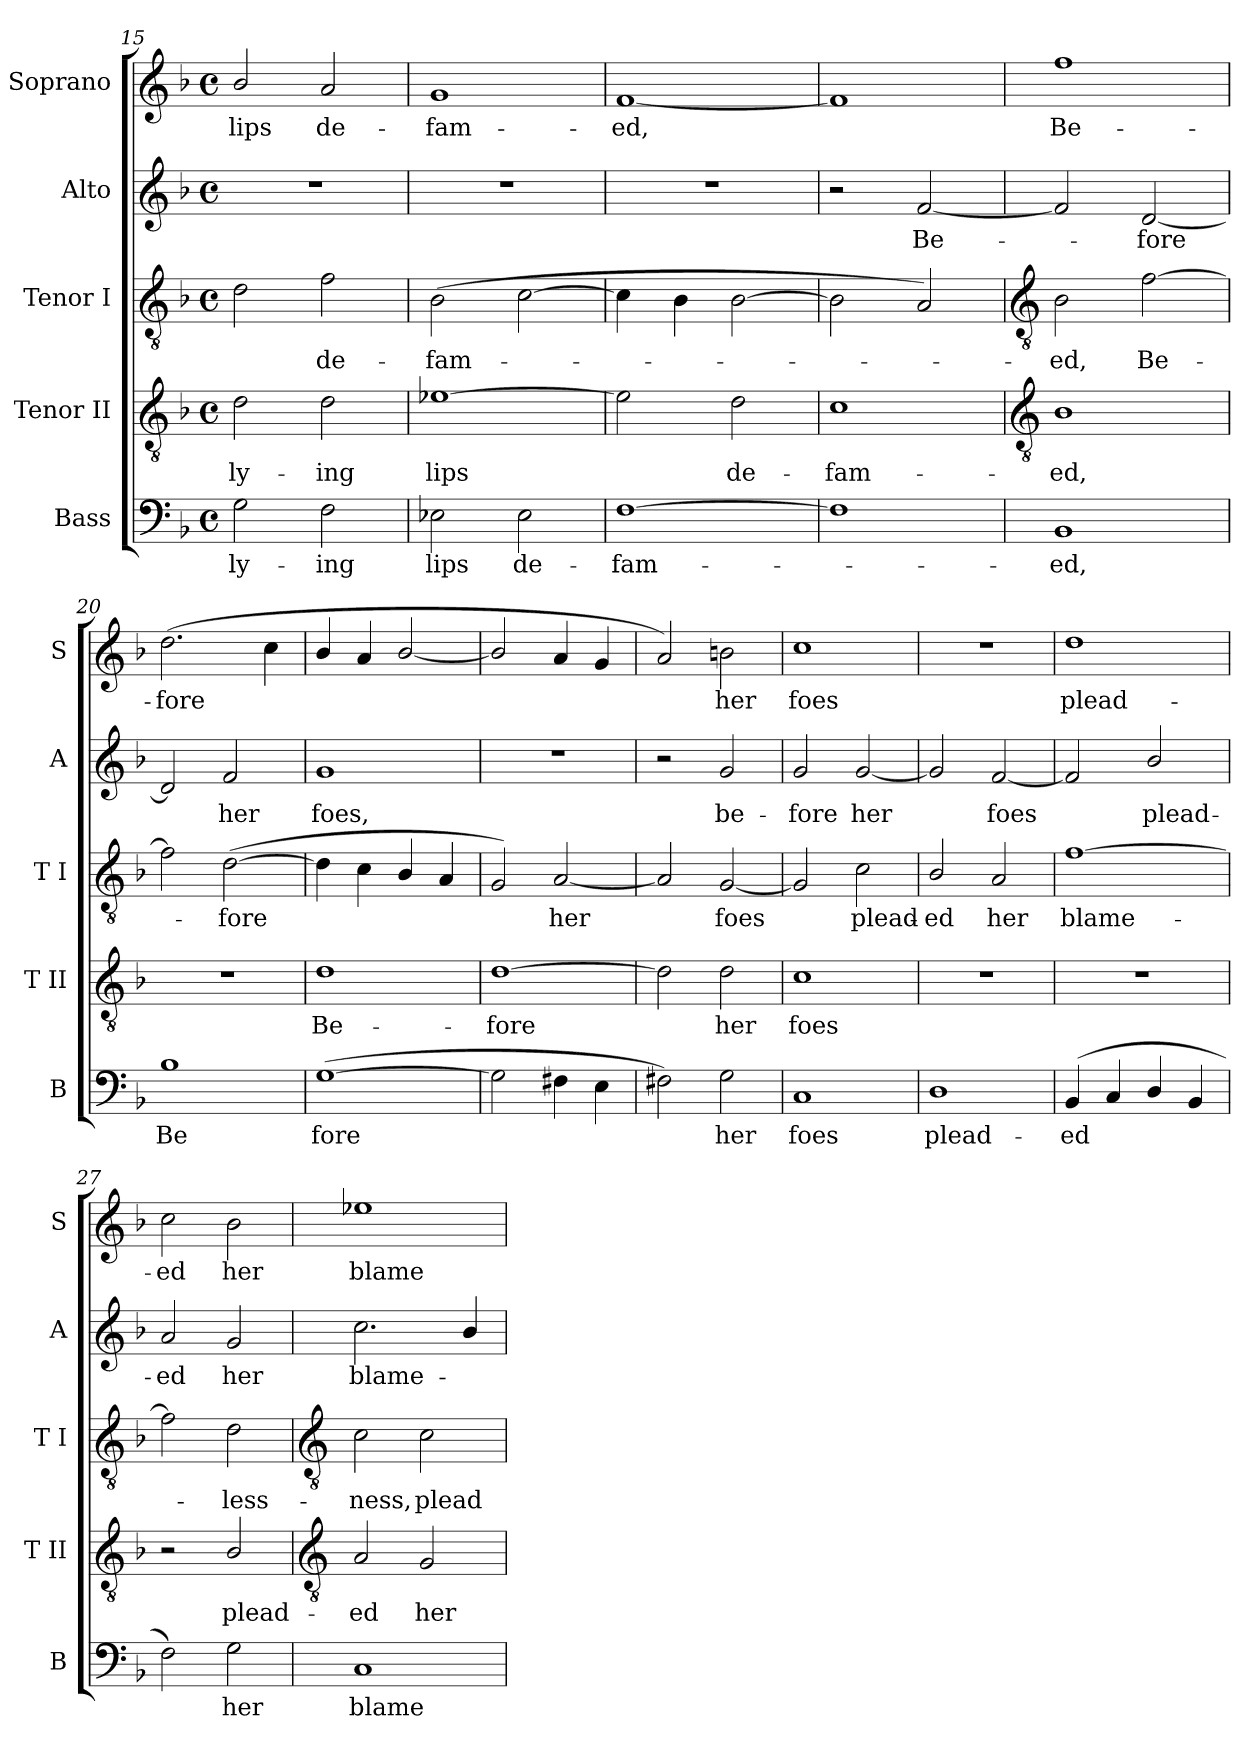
**kern	**text	**kern	**text	**kern	**text	**kern	**text	**kern	**text
*part5	*part5	*part4	*part4	*part3	*part3	*part2	*part2	*part1	*part1
*staff5	*staff5	*staff4	*staff4	*staff3	*staff3	*staff2	*staff2	*staff1	*staff1
*I"Bass	*	*I"Tenor II	*	*I"Tenor I	*	*I"Alto	*	*I"Soprano	*
*I'B	*	*I'T II	*	*I'T I	*	*I'A	*	*I'S	*
*clefF4	*	*clefGv2	*	*clefGv2	*	*clefG2	*	*clefG2	*
*k[b-]	*	*k[b-]	*	*k[b-]	*	*k[b-]	*	*k[b-]	*
*F:	*	*F:	*	*F:	*	*F:	*	*F:	*
*M4/4	*	*M4/4	*	*M4/4	*	*M4/4	*	*M4/4	*
*met(c)	*	*met(c)	*	*met(c)	*	*met(c)	*	*met(c)	*
=15	=15	=15	=15	=15	=15	=15	=15	=15	=15
!	!LO:LY:b	!	!LO:LY:b	!	!	!	!	!	!LO:LY:b
2G	ly-	2d	ly-	2d	.	1r	.	2b-/	lips
!	!LO:LY:b	!	!LO:LY:b	!	!LO:LY:b	!	!	!	!LO:LY:b
2F	-ing	2d	-ing	2f	de-	.	.	2a	de-
=16	=16	=16	=16	=16	=16	=16	=16	=16	=16
!	!LO:LY:b	!	!LO:LY:b	!	!LO:LY:b	!	!	!	!LO:LY:b
2E-X	lips	[1e-X	lips	(>2B-	-fam-	1r	.	1g	-fam-
!	!LO:LY:b	!	!	!	!	!	!	!	!
2E-	de-	.	.	[2c	.	.	.	.	.
=17	=17	=17	=17	=17	=17	=17	=17	=17	=17
!	!LO:LY:b	!	!	!	!	!	!	!	!LO:LY:b
[1F	-fam-	2e-]	.	4c]	.	1r	.	[1f	-ed,
.	.	.	.	4B-	.	.	.	.	.
!	!	!	!LO:LY:b	!	!	!	!	!	!
.	.	2d	de-	[2B-	.	.	.	.	.
=18	=18	=18	=18	=18	=18	=18	=18	=18	=18
!	!	!	!LO:LY:b	!	!	!	!	!	!
1F]	.	1c	-fam-	2B-]	.	2r	.	1f]	.
!	!	!	!	!	!	!	!LO:LY:b	!	!
.	.	.	.	2A)	.	[2f	Be-	.	.
!!LO:LB:g=z
=19	=19	=19	=19	=19	=19	=19	=19	=19	=19
*	*	*clefGv2	*	*clefGv2	*	*	*	*	*
!	!LO:LY:b	!	!LO:LY:b	!	!LO:LY:b	!	!	!	!LO:LY:b
1BB-	ed,	1B-	-ed,	2B-	ed,	2f]	.	1ff	Be-
!	!	!	!	!	!LO:LY:b	!	!LO:LY:b	!	!
.	.	.	.	[2f	Be-	[2d	fore	.	.
=20	=20	=20	=20	=20	=20	=20	=20	=20	=20
!	!LO:LY:b	!	!	!	!	!	!	!	!LO:LY:b
1B-	Be	1r	.	2f]	.	2d]	.	(<2.dd	-fore
!	!	!	!	!	!LO:LY:b	!	!LO:LY:b	!	!
.	.	.	.	(<[2d	fore	2f	her	.	.
.	.	.	.	.	.	.	.	4cc	.
=21	=21	=21	=21	=21	=21	=21	=21	=21	=21
!	!LO:LY:b	!	!LO:LY:b	!	!	!	!LO:LY:b	!	!
(>[1G	fore	1d	Be-	4d]	.	1g	foes,	4b-/	.
.	.	.	.	4c	.	.	.	4a	.
.	.	.	.	4B-/	.	.	.	[2b-/	.
.	.	.	.	4A	.	.	.	.	.
=22	=22	=22	=22	=22	=22	=22	=22	=22	=22
!	!	!	!LO:LY:b	!	!	!	!	!	!
2G]	.	[1d	-fore	2G)	.	1r	.	2b-/]	.
!	!	!	!	!	!LO:LY:b	!	!	!	!
4F#X	.	.	.	[2A	her	.	.	4a	.
4E	.	.	.	.	.	.	.	4g	.
=23	=23	=23	=23	=23	=23	=23	=23	=23	=23
2F#X)	.	2d]	.	2A]	.	2r	.	2a)	.
!	!LO:LY:b	!	!LO:LY:b	!	!LO:LY:b	!	!LO:LY:b	!	!LO:LY:b
2G	her	2d	her	[2G	foes	2g	be-	2bn	her
=24	=24	=24	=24	=24	=24	=24	=24	=24	=24
!	!LO:LY:b	!	!LO:LY:b	!	!	!	!LO:LY:b	!	!LO:LY:b
1C	foes	1c	foes	2G]	.	2g	-fore	1cc	foes
!	!	!	!	!	!LO:LY:b	!	!LO:LY:b	!	!
.	.	.	.	2c	plead-	[2g	her	.	.
=25	=25	=25	=25	=25	=25	=25	=25	=25	=25
!	!LO:LY:b	!	!	!	!LO:LY:b	!	!	!	!
1D	plead-	1r	.	2B-/	-ed	2g]	.	1r	.
!	!	!	!	!	!LO:LY:b	!	!LO:LY:b	!	!
.	.	.	.	2A	her	[2f	foes	.	.
=26	=26	=26	=26	=26	=26	=26	=26	=26	=26
!	!LO:LY:b	!	!	!	!LO:LY:b	!	!	!	!LO:LY:b
(<4BB-	-ed	1r	.	[1f	blame-	2f]	.	1dd	plead-
4C	.	.	.	.	.	.	.	.	.
!	!	!	!	!	!	!	!LO:LY:b	!	!
4D/	.	.	.	.	.	2b-/	plead-	.	.
4BB-	.	.	.	.	.	.	.	.	.
=27	=27	=27	=27	=27	=27	=27	=27	=27	=27
!	!	!	!	!	!	!	!LO:LY:b	!	!LO:LY:b
2F)	.	2r	.	2f]	.	2a	-ed	2cc	-ed
!	!LO:LY:b	!	!LO:LY:b	!	!LO:LY:b	!	!LO:LY:b	!	!LO:LY:b
2G	her	2B-/	plead-	2d	less-	2g	her	2b-	her
!!LO:LB:g=z
=28	=28	=28	=28	=28	=28	=28	=28	=28	=28
*	*	*clefGv2	*	*clefGv2	*	*	*	*	*
!	!LO:LY:b	!	!LO:LY:b	!	!LO:LY:b	!	!LO:LY:b	!	!LO:LY:b
1C	blame-	2A	-ed	2c	-ness,	2.cc	blame-	1ee-X	blame-
!	!	!	!LO:LY:b	!	!LO:LY:b	!	!	!	!
.	.	2G	her	2c	plead-	.	.	.	.
.	.	.	.	.	.	4b-/	.	.	.
=	=	=	=	=	=	=	=	=	=
*-	*-	*-	*-	*-	*-	*-	*-	*-	*-
